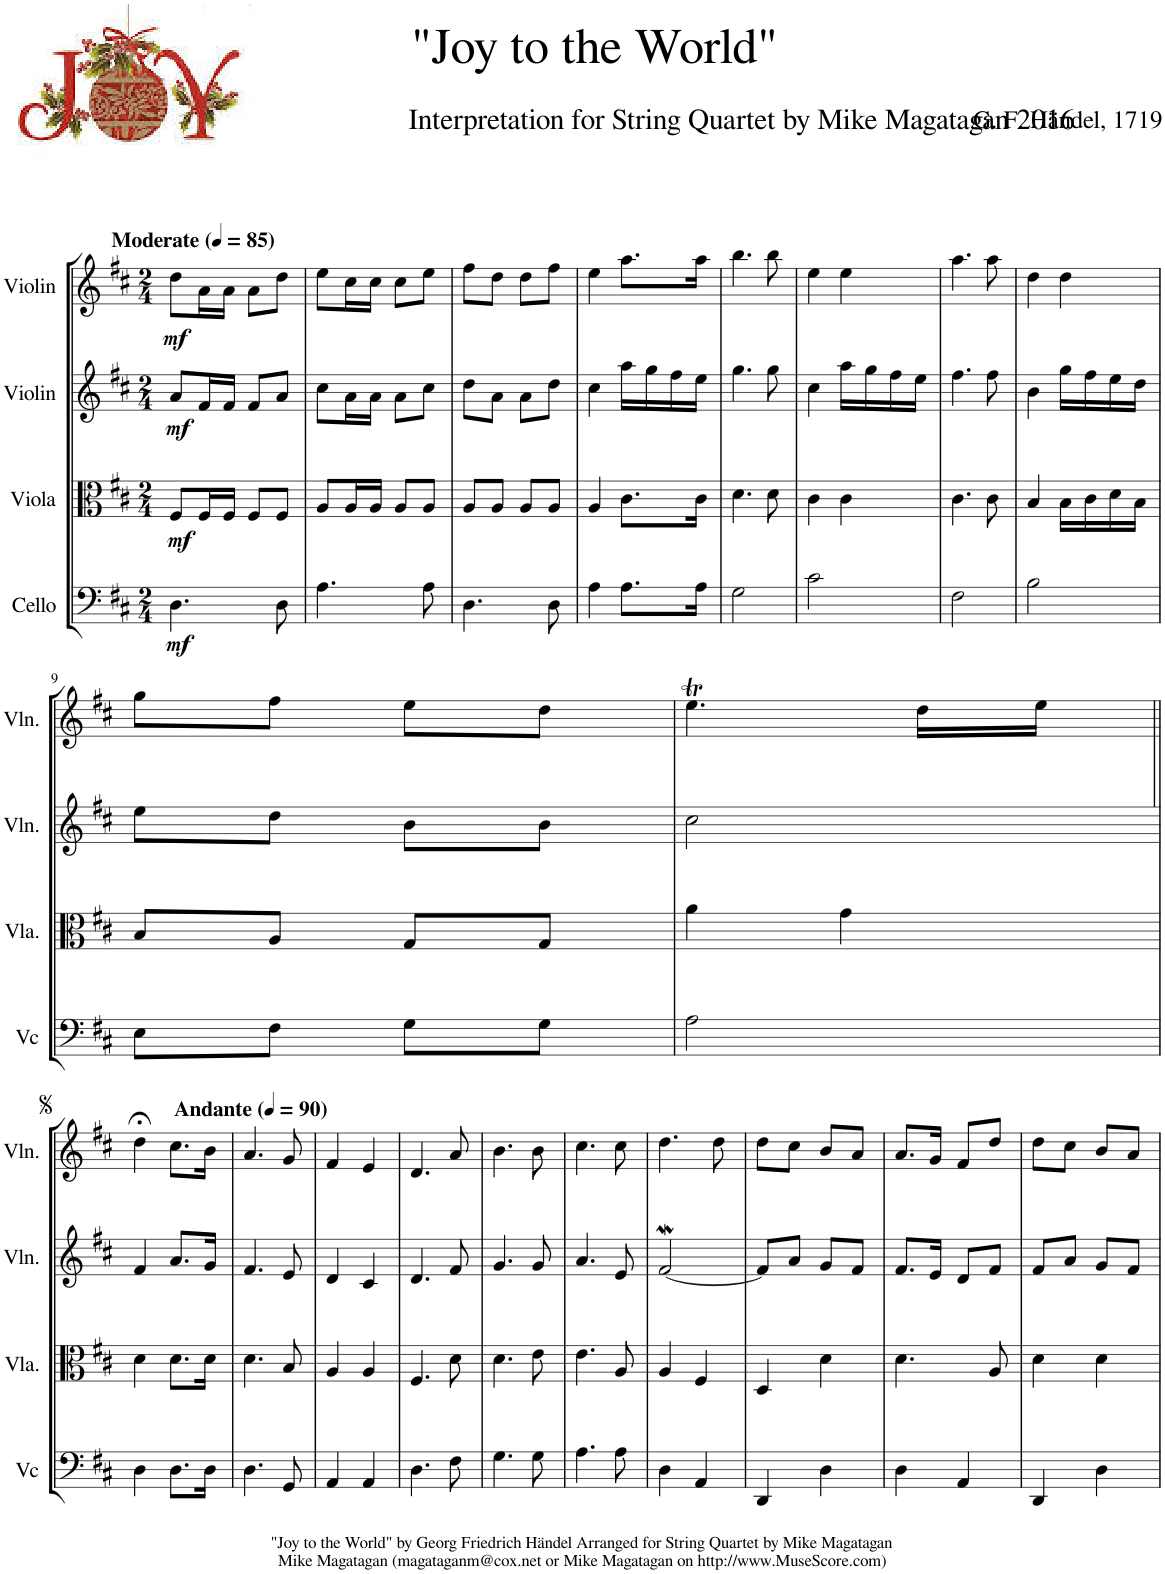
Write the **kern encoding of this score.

**kern	**dynam	**kern	**dynam	**kern	**dynam	**kern	**dynam
*part4	*part4	*part3	*part3	*part2	*part2	*part1	*part1
*staff4	*staff4	*staff3	*staff3	*staff2	*staff2	*staff1	*staff1
*I"Cello	*	*I"Viola	*	*I"Violin	*	*I"Violin	*
*	*	*I'Vla.	*	*I'Vln.	*	*I'Vln.	*
*clefF4	*	*clefC3	*	*clefG2	*	*clefG2	*
*k[f#c#]	*	*k[f#c#]	*	*k[f#c#]	*	*k[f#c#]	*
*M2/4	*	*M2/4	*	*M2/4	*	*M2/4	*
*MM85	*	*MM85	*	*MM85	*	*MM85	*
=1	=1	=1	=1	=1	=1	=1	=1
!	!	!	!	!	!	!LO:TX:a:B:t=Moderate	!
!	!LO:DY:b	!	!LO:DY:b	!	!LO:DY:b	!	!LO:DY:b
4.D\	mf	8F#/L	mf	8a/L	mf	8dd\L	mf
.	.	16F#/L	.	16f#/L	.	16a\L	.
.	.	16F#/JJ	.	16f#/JJ	.	16a\JJ	.
.	.	8F#/L	.	8f#/L	.	8a\L	.
8D\	.	8F#/J	.	8a/J	.	8dd\J	.
=2	=2	=2	=2	=2	=2	=2	=2
4.A\	.	8A/L	.	8cc#\L	.	8ee\L	.
.	.	16A/L	.	16a\L	.	16cc#\L	.
.	.	16A/JJ	.	16a\JJ	.	16cc#\JJ	.
.	.	8A/L	.	8a\L	.	8cc#\L	.
8A\	.	8A/J	.	8cc#\J	.	8ee\J	.
=3	=3	=3	=3	=3	=3	=3	=3
4.D\	.	8A/L	.	8dd\L	.	8ff#\L	.
.	.	8A/J	.	8a\J	.	8dd\J	.
.	.	8A/L	.	8a\L	.	8dd\L	.
8D\	.	8A/J	.	8dd\J	.	8ff#\J	.
=4	=4	=4	=4	=4	=4	=4	=4
4A\	.	4A/	.	4cc#\	.	4ee\	.
8.A\L	.	8.c#\L	.	16aa\LL	.	8.aa\L	.
.	.	.	.	16gg\	.	.	.
.	.	.	.	16ff#\	.	.	.
16A\Jk	.	16c#\Jk	.	16ee\JJ	.	16aa\Jk	.
=5	=5	=5	=5	=5	=5	=5	=5
2G\	.	4.d\	.	4.gg\	.	4.bb\	.
.	.	8d\	.	8gg\	.	8bb\	.
=6	=6	=6	=6	=6	=6	=6	=6
2c#\	.	4c#\	.	4cc#\	.	4ee\	.
.	.	4c#\	.	16aa\LL	.	4ee\	.
.	.	.	.	16gg\	.	.	.
.	.	.	.	16ff#\	.	.	.
.	.	.	.	16ee\JJ	.	.	.
=7	=7	=7	=7	=7	=7	=7	=7
2F#\	.	4.c#\	.	4.ff#\	.	4.aa\	.
.	.	8c#\	.	8ff#\	.	8aa\	.
=8	=8	=8	=8	=8	=8	=8	=8
2B\	.	4B/	.	4b\	.	4dd\	.
.	.	16B\LL	.	16gg\LL	.	4dd\	.
.	.	16c#\	.	16ff#\	.	.	.
.	.	16d\	.	16ee\	.	.	.
.	.	16B\JJ	.	16dd\JJ	.	.	.
!!LO:LB:g=z
=9	=9	=9	=9	=9	=9	=9	=9
8E\L	.	8B/L	.	8ee\L	.	8gg\L	.
8F#\J	.	8A/J	.	8dd\J	.	8ff#\J	.
8G\L	.	8G/L	.	8b\L	.	8ee\L	.
8G\J	.	8G/J	.	8b\J	.	8dd\J	.
=10	=10	=10	=10	=10	=10	=10	=10
2A\	.	4a\	.	2cc#\	.	4.eeT\	.
.	.	4g\	.	.	.	.	.
.	.	.	.	.	.	16dd\LL	.
.	.	.	.	.	.	16ee\JJ	.
!!LO:LB:g=z
=11||	=11||	=11||	=11||	=11||	=11||	=11||	=11||
4D\	.	4d\	.	4f#/	.	4dd;<\	.
8.D\L	.	8.d\L	.	8.a/L	.	8.cc#\L	.
*	*	*	*	*	*	*MM90	*
!	!	!	!	!	!	!LO:TX:a:B:t=Andante	!
16D\Jk	.	16d\Jk	.	16g/Jk	.	16b\Jk	.
=12	=12	=12	=12	=12	=12	=12	=12
4.D\	.	4.d\	.	4.f#/	.	4.a/	.
8GG/	.	8B/	.	8e/	.	8g/	.
=13	=13	=13	=13	=13	=13	=13	=13
4AA/	.	4A/	.	4d/	.	4f#/	.
4AA/	.	4A/	.	4c#/	.	4e/	.
=14	=14	=14	=14	=14	=14	=14	=14
4.D\	.	4.F#/	.	4.d/	.	4.d/	.
8F#\	.	8d\	.	8f#/	.	8a/	.
=15	=15	=15	=15	=15	=15	=15	=15
4.G\	.	4.d\	.	4.g/	.	4.b\	.
8G\	.	8e\	.	8g/	.	8b\	.
=16	=16	=16	=16	=16	=16	=16	=16
4.A\	.	4.e\	.	4.a/	.	4.cc#\	.
8A\	.	8A/	.	8e/	.	8cc#\	.
=17	=17	=17	=17	=17	=17	=17	=17
4D\	.	4A/	.	[2f#W/	.	4.dd\	.
4AA/	.	4F#/	.	.	.	.	.
.	.	.	.	.	.	8dd\	.
=18	=18	=18	=18	=18	=18	=18	=18
4DD/	.	4D/	.	8f#/L]	.	8dd\L	.
.	.	.	.	8a/J	.	8cc#\J	.
4D\	.	4d\	.	8g/L	.	8b/L	.
.	.	.	.	8f#/J	.	8a/J	.
=19	=19	=19	=19	=19	=19	=19	=19
4D\	.	4.d\	.	8.f#/L	.	8.a/L	.
.	.	.	.	16e/Jk	.	16g/Jk	.
4AA/	.	.	.	8d/L	.	8f#/L	.
.	.	8A/	.	8f#/J	.	8dd/J	.
=20	=20	=20	=20	=20	=20	=20	=20
4DD/	.	4d\	.	8f#/L	.	8dd\L	.
.	.	.	.	8a/J	.	8cc#\J	.
4D\	.	4d\	.	8g/L	.	8b/L	.
.	.	.	.	8f#/J	.	8a/J	.
=	=	=	=	=	=	=	=
*-	*-	*-	*-	*-	*-	*-	*-
